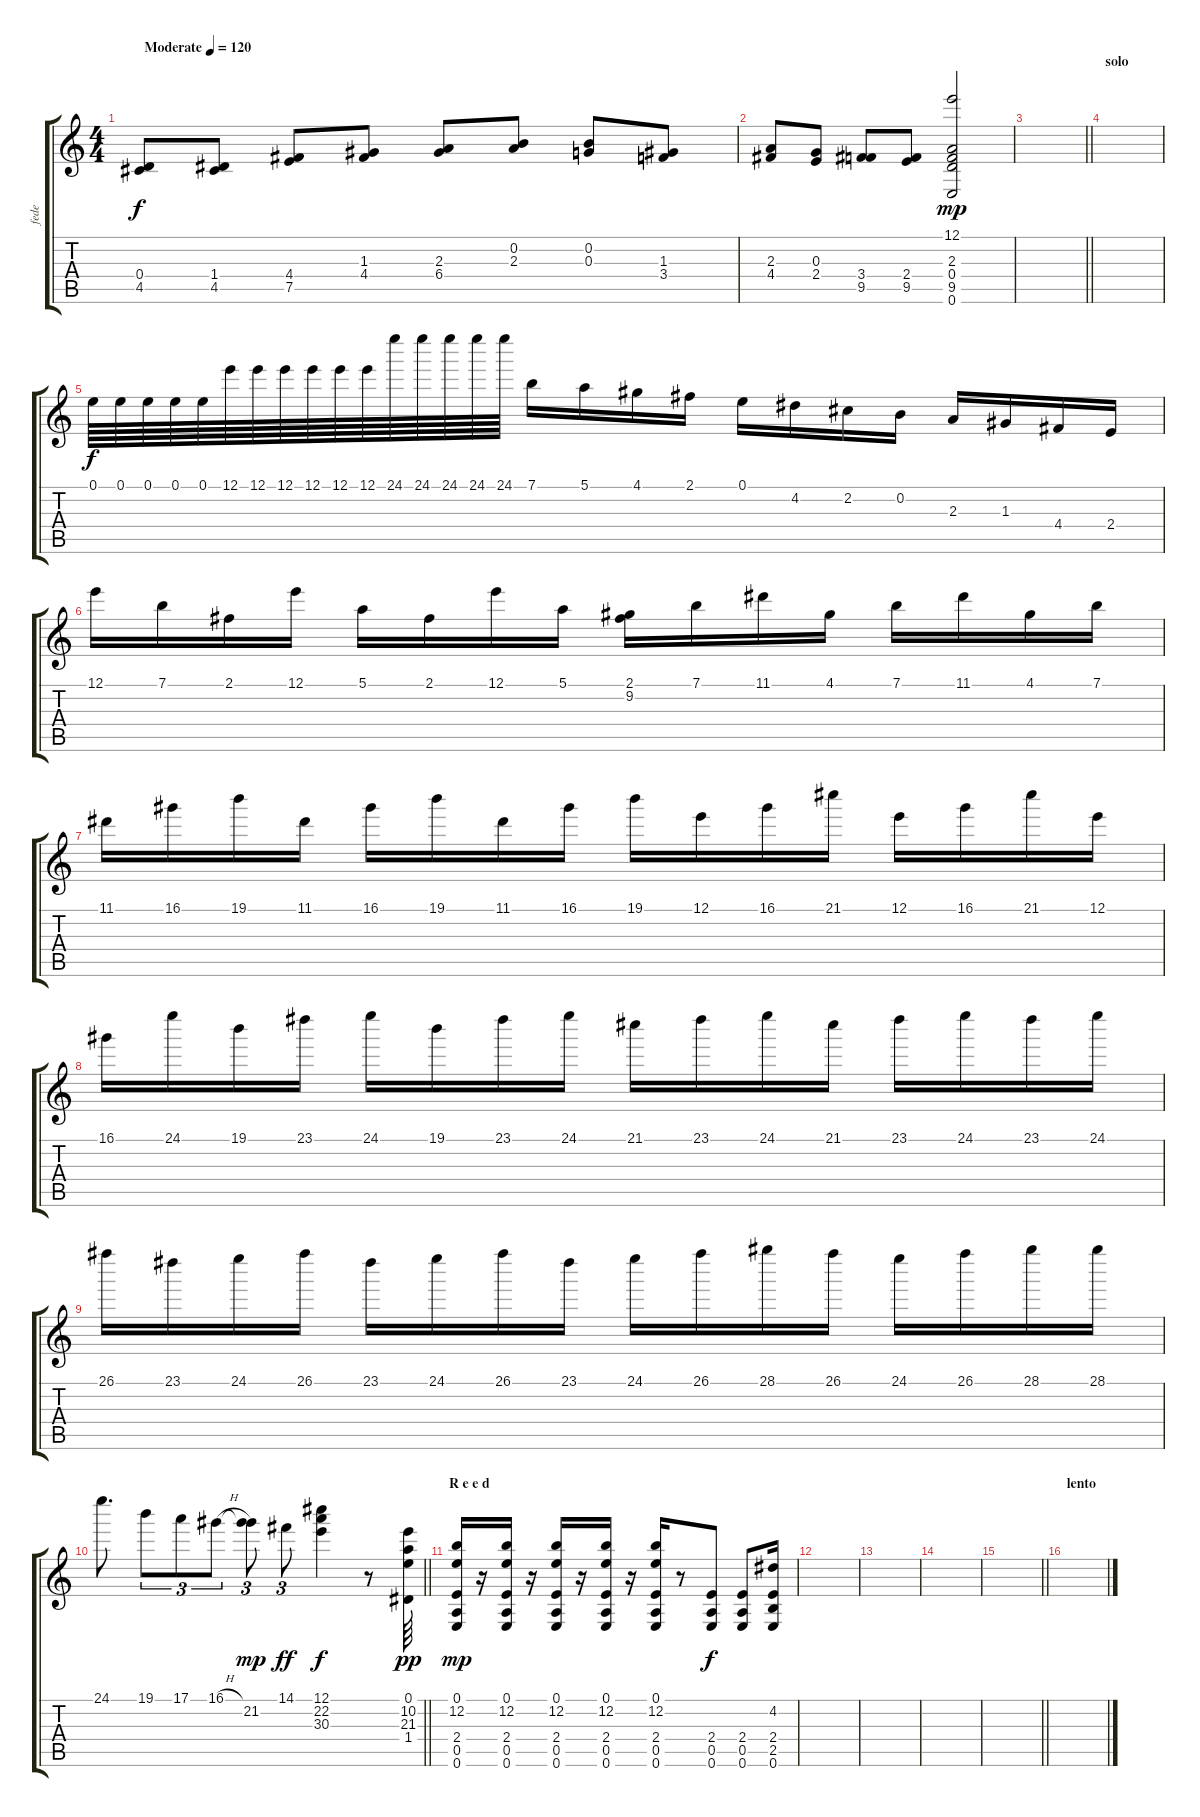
\track ("fede" "fede") {instrument acousticguitarsteel}
\staff {score tabs}
\tuning (E4 B3 G3 D3 A2 E2) {hide}
\ts (4 4)
\tempo (120 "Moderate")
\clef g2
\ks c
(0.4 4.5).8{dy f instrument acousticguitarsteel} (1.4 4.5).8 (4.4 7.5).8 (1.3 4.4).8 (2.3 6.4).8 (0.2 2.3).8 (0.2 0.3).8 (1.3 3.4).8 |
(2.3 4.4).8 (0.3 2.4).8 (3.4 9.5).8 (2.4 9.5).8 (12.1 2.3 0.4 9.5 0.6).2{dy mp} |
\barLineRight lightlight
|
\section ("" "solo")
|
0.1.64{dy f} 0.1.64 0.1.64 0.1.64 0.1.64 12.1.64 12.1.64 12.1.64 12.1.64 12.1.64 12.1.64 24.1.64 24.1.64 24.1.64 24.1.64 24.1.64 7.1.16 5.1.16 4.1.16 2.1.16 0.1.16 4.2.16 2.2.16 0.2.16 2.3.16 1.3.16 4.4.16 2.4.16 |
12.1.16 7.1.16 2.1.16 12.1.16 5.1.16 2.1.16 12.1.16 5.1.16 (2.1 9.2).16 7.1.16 11.1.16 4.1.16 7.1.16 11.1.16 4.1.16 7.1.16 |
11.1.16 16.1.16 19.1.16 11.1.16 16.1.16 19.1.16 11.1.16 16.1.16 19.1.16 12.1.16 16.1.16 21.1.16 12.1.16 16.1.16 21.1.16 12.1.16 |
16.1.16 24.1.16 19.1.16 23.1.16 24.1.16 19.1.16 23.1.16 24.1.16 21.1.16 23.1.16 24.1.16 21.1.16 23.1.16 24.1.16 23.1.16 24.1.16 |
26.1.16 23.1.16 24.1.16 26.1.16 23.1.16 24.1.16 26.1.16 23.1.16 24.1.16 26.1.16 28.1.16 26.1.16 24.1.16 26.1.16 28.1.16 28.1.16 |
\barLineRight lightlight
24.1.8{d} 19.1.8{tu (3 2)} 17.1.8{tu (3 2)} 16.1{h}.8{tu (3 2)} (16.1{t} 21.2).8{tu (3 2) dy mp} 14.1.8{tu (3 2) dy ff} (12.1 22.2 30.3).4{dy f} r.8 (0.1 10.2 21.3 1.4).64{dy pp} |
\section ("" "R e e d")
(0.1 12.2 2.4 0.5 0.6).16{dy mp} r.16 (0.1 12.2 2.4 0.5 0.6).16 r.16 (0.1 12.2 2.4 0.5 0.6).16 r.16 (0.1 12.2 2.4 0.5 0.6).16 r.16 (0.1 12.2 2.4 0.5 0.6).16 r.8 (2.4 0.5 0.6).8{dy f} (2.4 0.5 0.6).8 (4.2 2.4 2.5 0.6).16 |
|
|
|
\barLineRight lightlight
|
\section ("" "lento")
